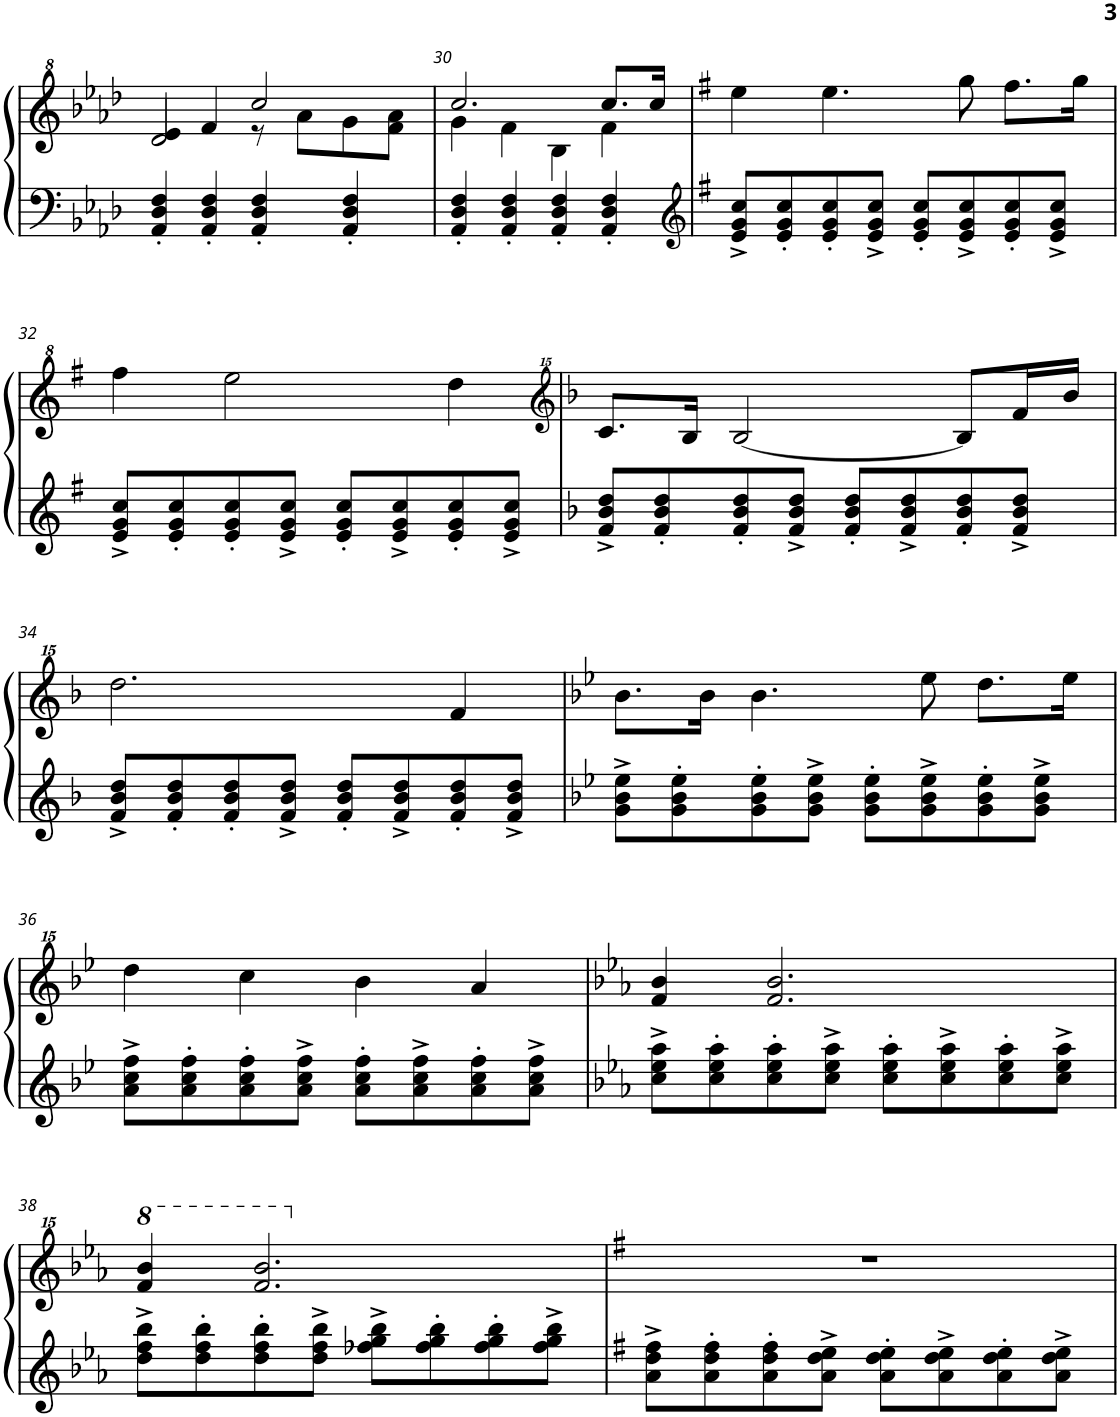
**kern	**kern
*part1	*part1
*staff2	*staff1
*I"Piano, Right	*
*I'Pno.	*
!!LO:PB:g=z
*clefF4	*clefG^2
*k[b-e-a-d-]	*k[b-e-a-d-]
*M4/4	*M4/4
=29	=29
*	*^
4AA-/' 4D-/' 4F/'	4ee-/	2dd-/
4AA-/' 4D-/' 4F/'	4ff/	.
4AA-/' 4D-/' 4F/'	2ccc/	8r
.	.	8aa-\L
4AA-/' 4D-/' 4F/'	.	8gg\
.	.	8ff\ 8aa-\J
=30	=30	=30
4AA-/' 4D-/' 4F/'	2.ccc/	4gg\
4AA-/' 4D-/' 4F/'	.	4ff\
4AA-/' 4D-/' 4F/'	.	4b-\
4AA-/' 4D-/' 4F/'	8.ccc/L	4ff\
.	16ccc/Jk	.
*	*v	*v
=31	=31
*clefG2	*
*k[f#]	*k[f#]
8e/^ 8g/^ 8cc/^L	4eee\
8e/' 8g/' 8cc/'	.
8e/' 8g/' 8cc/'	4.eee\
8e/^ 8g/^ 8cc/^J	.
8e/' 8g/' 8cc/'L	.
8e/^ 8g/^ 8cc/^	8ggg\
8e/' 8g/' 8cc/'	8.fff#\L
8e/^ 8g/^ 8cc/^J	.
.	16ggg\Jk
!!LO:LB:g=z
=32	=32
8e/^ 8g/^ 8cc/^L	4fff#\
8e/' 8g/' 8cc/'	.
8e/' 8g/' 8cc/'	2eee\
8e/^ 8g/^ 8cc/^J	.
8e/' 8g/' 8cc/'L	.
8e/^ 8g/^ 8cc/^	.
8e/' 8g/' 8cc/'	4ddd\
8e/^ 8g/^ 8cc/^J	.
=33	=33
*	*clefG^^2
*k[b-]	*k[b-]
8f/^ 8b-/^ 8dd/^L	8.ccc/L
8f/' 8b-/' 8dd/'	.
.	16bb-/Jk
8f/' 8b-/' 8dd/'	[2bb-/
8f/^ 8b-/^ 8dd/^J	.
8f/' 8b-/' 8dd/'L	.
8f/^ 8b-/^ 8dd/^	.
8f/' 8b-/' 8dd/'	8bb-/L]
8f/^ 8b-/^ 8dd/^J	16fff/L
.	16bbb-/JJ
!!LO:LB:g=z
=34	=34
8f/^ 8b-/^ 8dd/^L	2.dddd\
8f/' 8b-/' 8dd/'	.
8f/' 8b-/' 8dd/'	.
8f/^ 8b-/^ 8dd/^J	.
8f/' 8b-/' 8dd/'L	.
8f/^ 8b-/^ 8dd/^	.
8f/' 8b-/' 8dd/'	4fff/
8f/^ 8b-/^ 8dd/^J	.
=35	=35
*k[b-e-]	*k[b-e-]
8g\^ 8b-\^ 8ee-\^L	8.bbb-\L
8g\' 8b-\' 8ee-\'	.
.	16bbb-\Jk
8g\' 8b-\' 8ee-\'	4.bbb-\
8g\^ 8b-\^ 8ee-\^J	.
8g\' 8b-\' 8ee-\'L	.
8g\^ 8b-\^ 8ee-\^	8eeee-\
8g\' 8b-\' 8ee-\'	8.dddd\L
8g\^ 8b-\^ 8ee-\^J	.
.	16eeee-\Jk
!!LO:LB:g=z
=36	=36
8a\^ 8cc\^ 8ff\^L	4dddd\
8a\' 8cc\' 8ff\'	.
8a\' 8cc\' 8ff\'	4cccc\
8a\^ 8cc\^ 8ff\^J	.
8a\' 8cc\' 8ff\'L	4bbb-\
8a\^ 8cc\^ 8ff\^	.
8a\' 8cc\' 8ff\'	4aaa/
8a\^ 8cc\^ 8ff\^J	.
=37	=37
*k[b-e-a-]	*k[b-e-a-]
8cc\^ 8ee-\^ 8aa-\^L	4fff/ 4bbb-/
8cc\' 8ee-\' 8aa-\'	.
8cc\' 8ee-\' 8aa-\'	2.fff/ 2.bbb-/
8cc\^ 8ee-\^ 8aa-\^J	.
8cc\' 8ee-\' 8aa-\'L	.
8cc\^ 8ee-\^ 8aa-\^	.
8cc\' 8ee-\' 8aa-\'	.
8cc\^ 8ee-\^ 8aa-\^J	.
!!LO:LB:g=z
=38	=38
*	*8va
8dd\^ 8ff\^ 8bb-\^L	4ffff/ 4bbbb-/
8dd\' 8ff\' 8bb-\'	.
8dd\' 8ff\' 8bb-\'	2.ffff/ 2.bbbb-/
8dd\^ 8ff\^ 8bb-\^J	.
8ff-X\^ 8gg\^ 8bb-\^L	.
8ff-\' 8gg\' 8bb-\'	.
8ff-\' 8gg\' 8bb-\'	.
8ff-\^ 8gg\^ 8bb-\^J	.
=39	=39
*k[f#]	*k[f#]
*	*X8va
8a\^ 8dd\^ 8ff#\^L	1r
8a\' 8dd\' 8ff#\'	.
8a\' 8dd\' 8ff#\'	.
8a\^ 8dd\^ 8ee\^J	.
8a\' 8dd\' 8ee\'L	.
8a\^ 8dd\^ 8ee\^	.
8a\' 8dd\' 8ee\'	.
8a\^ 8dd\^ 8ee\^J	.
=	=
*-	*-
